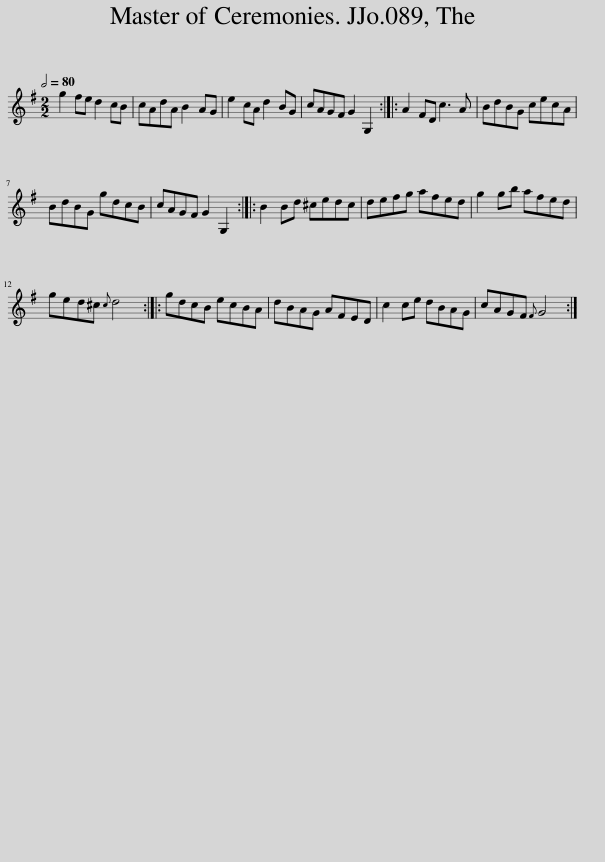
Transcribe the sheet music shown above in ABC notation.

X:1
L:1/8
Q:1/2=80
M:2/2
I:linebreak $
K:G
V:1 treble
V:1
 g2 fe d2 cB | cAdA B2 AG | e2 cA d2 BG | cAGF G2 G,2 :: A2 FD c3 A | %5
 BdBG cecA |$ BdBG gdcB | cAGF G2 G,2 :: B2 Bd ^cedc | defg afed | %10
 g2 gb afed |$ ged^c{c} d4 :: gdcB ecBA | dBAG AFED | c2 ce dBAG | %15
 cAGF{F} G4 :| %16
